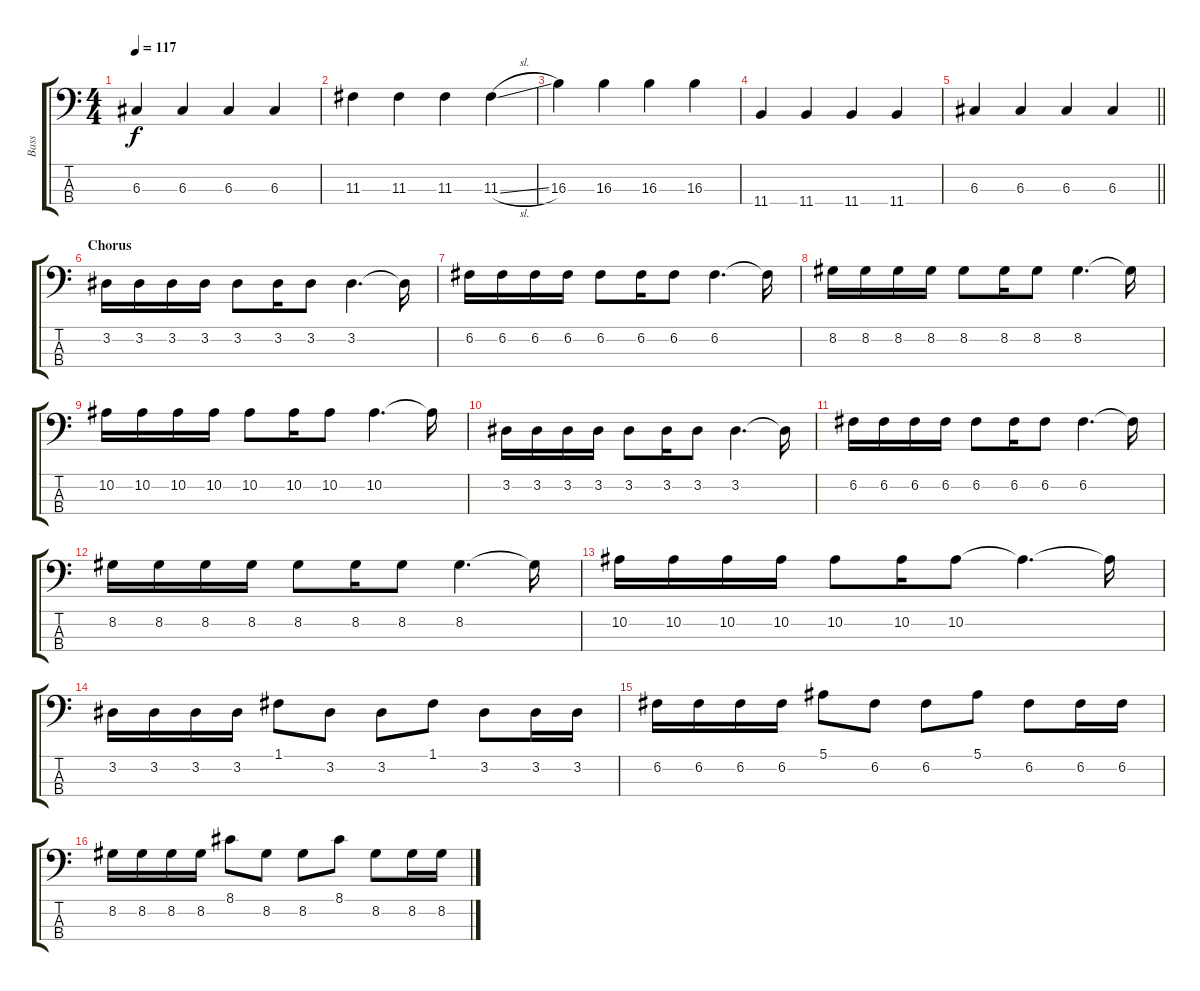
\track ("Bass" "Bass") {instrument electricbasspick}
\staff {score tabs}
\tuning (F2 C2 G1 C1) {hide}
\ts (4 4)
\tempo 117
\clef f4
\ks c
6.3.4{dy f} 6.3.4 6.3.4 6.3.4 |
11.3.4 11.3.4 11.3.4 11.3{sl}.4 |
16.3.4 16.3.4 16.3.4 16.3.4 |
11.4.4 11.4.4 11.4.4 11.4.4 |
\barLineRight lightlight
6.3.4 6.3.4 6.3.4 6.3.4 |
\section ("" "Chorus")
3.2.16 3.2.16 3.2.16 3.2.16 3.2.8 3.2.16 3.2.8 3.2.4{d} 3.2{t}.16 |
6.2.16 6.2.16 6.2.16 6.2.16 6.2.8 6.2.16 6.2.8 6.2.4{d} 6.2{t}.16 |
8.2.16 8.2.16 8.2.16 8.2.16 8.2.8 8.2.16 8.2.8 8.2.4{d} 8.2{t}.16 |
10.2.16 10.2.16 10.2.16 10.2.16 10.2.8 10.2.16 10.2.8 10.2.4{d} 10.2{t}.16 |
3.2.16 3.2.16 3.2.16 3.2.16 3.2.8 3.2.16 3.2.8 3.2.4{d} 3.2{t}.16 |
6.2.16 6.2.16 6.2.16 6.2.16 6.2.8 6.2.16 6.2.8 6.2.4{d} 6.2{t}.16 |
8.2.16 8.2.16 8.2.16 8.2.16 8.2.8 8.2.16 8.2.8 8.2.4{d} 8.2{t}.16 |
10.2.16 10.2.16 10.2.16 10.2.16 10.2.8 10.2.16 10.2.8 10.2{t}.4{d} 10.2{t}.16 |
3.2.16 3.2.16 3.2.16 3.2.16 1.1.8 3.2.8 3.2.8 1.1.8 3.2.8 3.2.16 3.2.16 |
6.2.16 6.2.16 6.2.16 6.2.16 5.1.8 6.2.8 6.2.8 5.1.8 6.2.8 6.2.16 6.2.16 |
8.2.16 8.2.16 8.2.16 8.2.16 8.1.8 8.2.8 8.2.8 8.1.8 8.2.8 8.2.16 8.2.16
